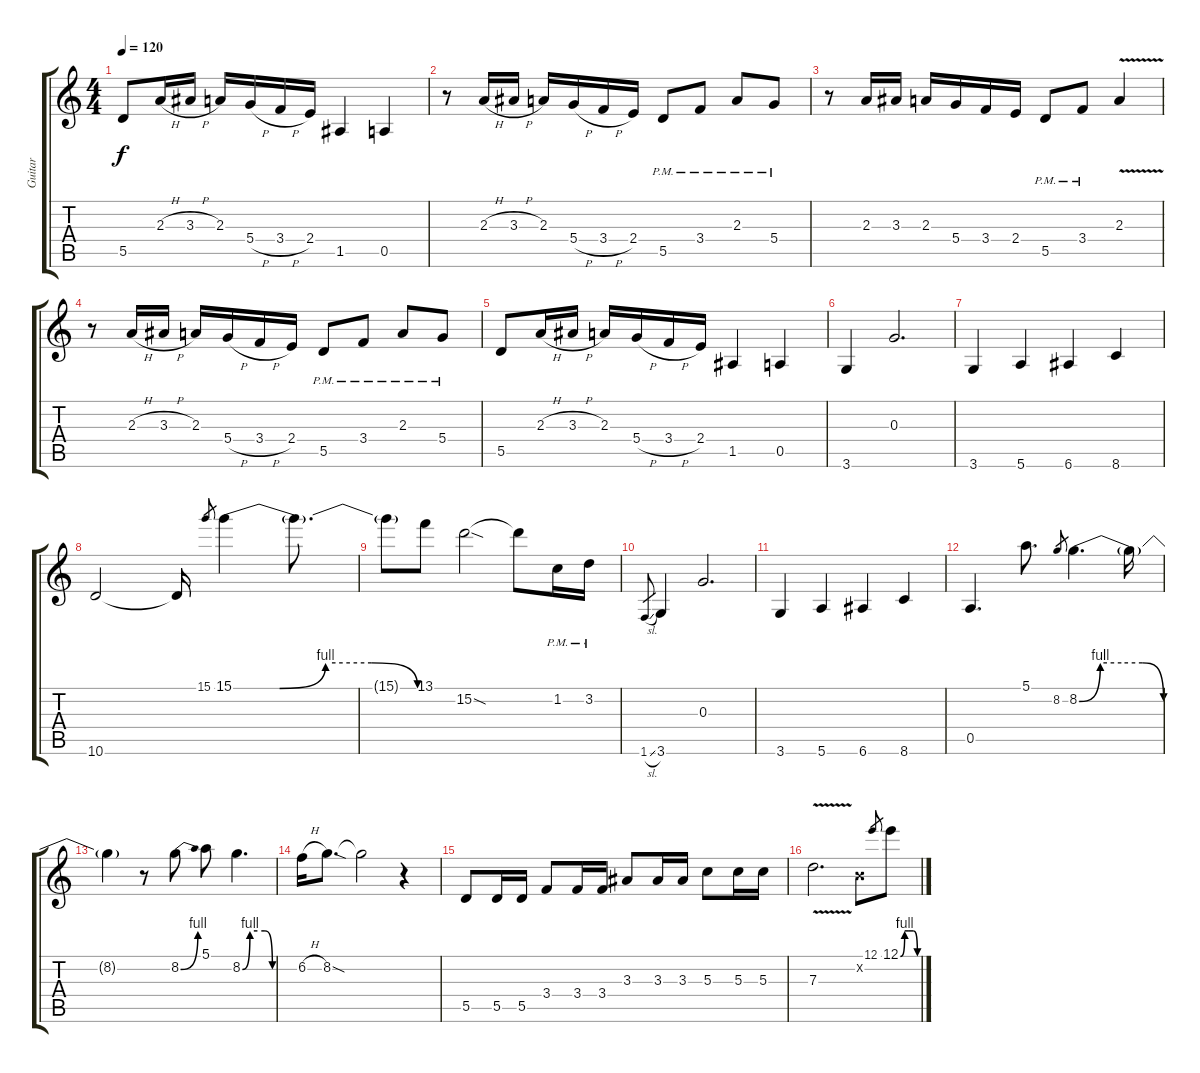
\track ("Guitar" "Guitar") {instrument overdrivenguitar}
\staff {score tabs}
\tuning (E4 B3 G3 D3 A2 E2) {hide}
\ts (4 4)
\tempo 120
\clef g2
\ks c
5.5.8{dy f} 2.3{h}.16 3.3{h}.16 2.3.16 5.4{h}.16 3.4{h}.16 2.4.16 1.5.4 0.5.4 |
r.8 2.3{h}.16 3.3{h}.16 2.3.16 5.4{h}.16 3.4{h}.16 2.4.16 5.5{pm}.8 3.4{pm}.8 2.3{pm}.8 5.4{pm}.8 |
r.8 2.3.16 3.3.16 2.3.16 5.4.16 3.4.16 2.4.16 5.5{pm}.8 3.4{pm}.8 2.3{v}.4 |
r.8 2.3{h}.16 3.3{h}.16 2.3.16 5.4{h}.16 3.4{h}.16 2.4.16 5.5{pm}.8 3.4{pm}.8 2.3{pm}.8 5.4{pm}.8 |
5.5.8 2.3{h}.16 3.3{h}.16 2.3.16 5.4{h}.16 3.4{h}.16 2.4.16 1.5.4 0.5.4 |
3.6.4 0.3.2{d} |
3.6.4 5.6.4 6.6.4 8.6.4 |
10.6.2 10.6{t}.16 15.1.8{gr} 15.1{be (custom 0 0 15 0 30 4 45 4 60 0)}.4 15.1{t}.8{d} |
15.1{t}.8 13.1.8 15.2{sod}.2 15.2{t}.8 1.2{pm}.16 3.2{pm}.16 |
1.6{sl}.8{gr} 3.6.4 0.3.2{d} |
3.6.4 5.6.4 6.6.4 8.6.4 |
0.5.4{d} 5.1.8{d} 8.2.8{gr} 8.2{be (custom 0 0 15 4 30 4 45 4 60 0)}.4{d} 8.2{t}.16 |
8.2{t}.4 r.8 8.2{be (bend 0 0 60 4)}.8 5.1.8 8.2{be (custom 0 0 15 4 30 4 45 4 60 0)}.4{d} |
6.2{h}.16 8.2{sod}.8{d} 8.2{t}.2 r.4 |
5.5.8 5.5.16 5.5.16 3.4.8 3.4.16 3.4.16 3.3.8 3.3.16 3.3.16 5.3.8 5.3.16 5.3.16 |
7.3{v}.2{d} 0.2{x}.8 12.1.8{gr} 12.1{be (custom 0 0 15 4 30 4 45 4 60 0)}.8
